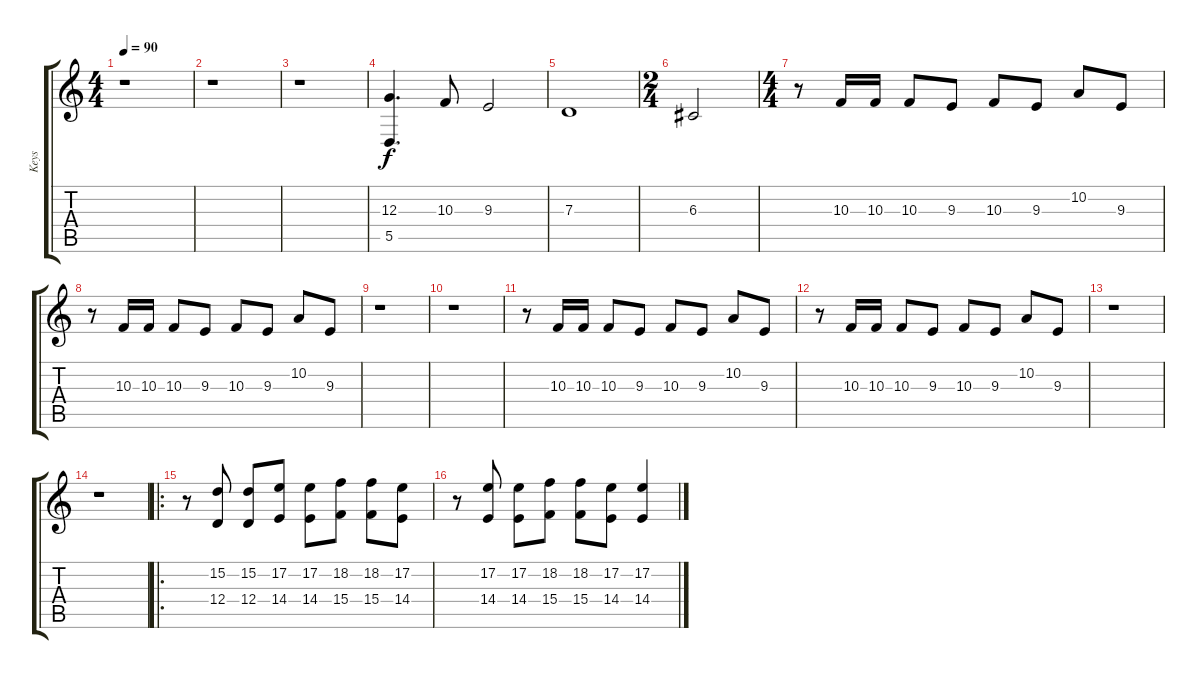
\track ("Keys" "Keys") {instrument synthstrings2}
\staff {score tabs}
\tuning (E4 B3 G3 D3 A2 E2) {hide}
\ts (4 4)
\tempo 90
\clef g2
\ks c
r.1{dy f} |
r.1 |
r.1 |
(12.3 5.5).4{d} 10.3.8 9.3.2 |
7.3.1 |
\ts (2 4)
6.3.2 |
\ts (4 4)
r.8{volume 10} 10.3.16 10.3.16 10.3.8 9.3.8 10.3.8 9.3.8 10.2.8 9.3.8 |
r.8 10.3.16 10.3.16 10.3.8 9.3.8 10.3.8 9.3.8 10.2.8 9.3.8 |
r.1 |
r.1 |
r.8{volume 10} 10.3.16 10.3.16 10.3.8 9.3.8 10.3.8 9.3.8 10.2.8 9.3.8 |
r.8 10.3.16 10.3.16 10.3.8 9.3.8 10.3.8 9.3.8 10.2.8 9.3.8 |
r.1 |
r.1 |
\ro
r.8 (15.2 12.4).8 (15.2 12.4).8 (17.2 14.4).8 (17.2 14.4).8 (18.2 15.4).8 (18.2 15.4).8 (17.2 14.4).8 |
r.8 (17.2 14.4).8 (17.2 14.4).8 (18.2 15.4).8 (18.2 15.4).8 (17.2 14.4).8 (17.2 14.4).4
